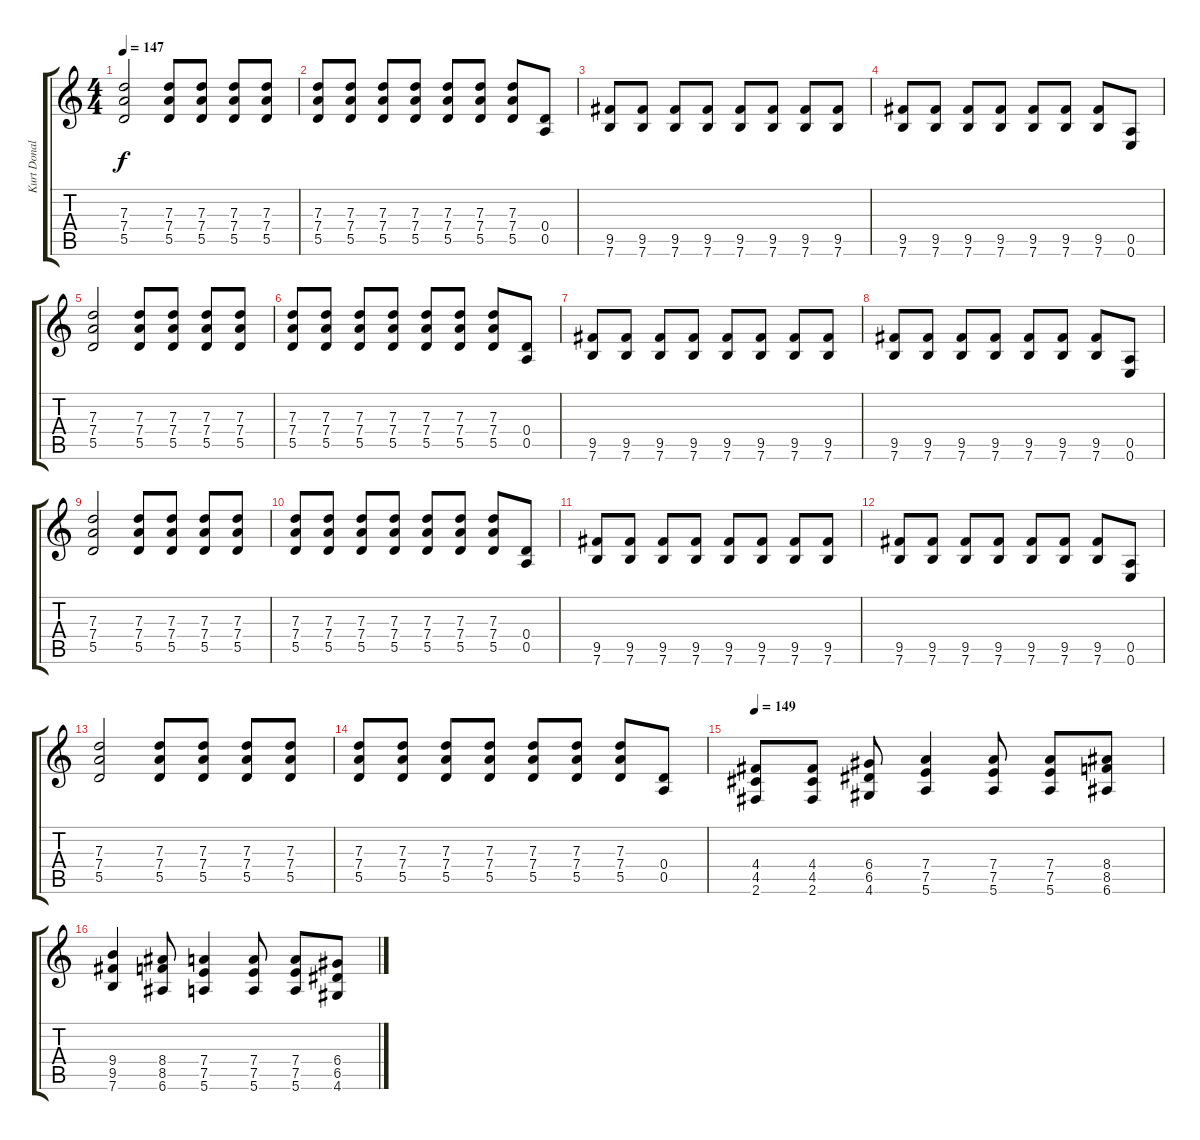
\track ("Kurt Donald Cobain (Guitar)" "Kurt Donal") {instrument electricguitarclean}
\staff {score tabs}
\tuning (E4 B3 G3 D3 A2 E2) {hide}
\ts (4 4)
\tempo 147
\clef g2
\ks c
(7.3 7.4 5.5).2{dy f instrument distortionguitar} (7.3 7.4 5.5).8 (7.3 7.4 5.5).8 (7.3 7.4 5.5).8 (7.3 7.4 5.5).8 |
(7.3 7.4 5.5).8 (7.3 7.4 5.5).8 (7.3 7.4 5.5).8 (7.3 7.4 5.5).8 (7.3 7.4 5.5).8 (7.3 7.4 5.5).8 (7.3 7.4 5.5).8 (0.4 0.5).8 |
(9.5 7.6).8{instrument electricguitarclean} (9.5 7.6).8 (9.5 7.6).8 (9.5 7.6).8 (9.5 7.6).8 (9.5 7.6).8 (9.5 7.6).8 (9.5 7.6).8 |
(9.5 7.6).8 (9.5 7.6).8 (9.5 7.6).8 (9.5 7.6).8 (9.5 7.6).8 (9.5 7.6).8 (9.5 7.6).8 (0.5 0.6).8 |
(7.3 7.4 5.5).2{instrument distortionguitar} (7.3 7.4 5.5).8 (7.3 7.4 5.5).8 (7.3 7.4 5.5).8 (7.3 7.4 5.5).8 |
(7.3 7.4 5.5).8 (7.3 7.4 5.5).8 (7.3 7.4 5.5).8 (7.3 7.4 5.5).8 (7.3 7.4 5.5).8 (7.3 7.4 5.5).8 (7.3 7.4 5.5).8 (0.4 0.5).8 |
(9.5 7.6).8{instrument electricguitarclean} (9.5 7.6).8 (9.5 7.6).8 (9.5 7.6).8 (9.5 7.6).8 (9.5 7.6).8 (9.5 7.6).8 (9.5 7.6).8 |
(9.5 7.6).8 (9.5 7.6).8 (9.5 7.6).8 (9.5 7.6).8 (9.5 7.6).8 (9.5 7.6).8 (9.5 7.6).8 (0.5 0.6).8 |
(7.3 7.4 5.5).2{instrument distortionguitar} (7.3 7.4 5.5).8 (7.3 7.4 5.5).8 (7.3 7.4 5.5).8 (7.3 7.4 5.5).8 |
(7.3 7.4 5.5).8 (7.3 7.4 5.5).8 (7.3 7.4 5.5).8 (7.3 7.4 5.5).8 (7.3 7.4 5.5).8 (7.3 7.4 5.5).8 (7.3 7.4 5.5).8 (0.4 0.5).8 |
(9.5 7.6).8{instrument electricguitarclean} (9.5 7.6).8 (9.5 7.6).8 (9.5 7.6).8 (9.5 7.6).8 (9.5 7.6).8 (9.5 7.6).8 (9.5 7.6).8 |
(9.5 7.6).8 (9.5 7.6).8 (9.5 7.6).8 (9.5 7.6).8 (9.5 7.6).8 (9.5 7.6).8 (9.5 7.6).8 (0.5 0.6).8 |
(7.3 7.4 5.5).2{instrument distortionguitar} (7.3 7.4 5.5).8 (7.3 7.4 5.5).8 (7.3 7.4 5.5).8 (7.3 7.4 5.5).8 |
(7.3 7.4 5.5).8 (7.3 7.4 5.5).8 (7.3 7.4 5.5).8 (7.3 7.4 5.5).8 (7.3 7.4 5.5).8 (7.3 7.4 5.5).8 (7.3 7.4 5.5).8 (0.4 0.5).8 |
\tempo 149
(4.4 4.5 2.6).8 (4.4 4.5 2.6).8 (6.4 6.5 4.6).8 (7.4 7.5 5.6).4 (7.4 7.5 5.6).8 (7.4 7.5 5.6).8 (8.4 8.5 6.6).8 |
(9.4 9.5 7.6).4 (8.4 8.5 6.6).8 (7.4 7.5 5.6).4 (7.4 7.5 5.6).8 (7.4 7.5 5.6).8 (6.4 6.5 4.6).8
